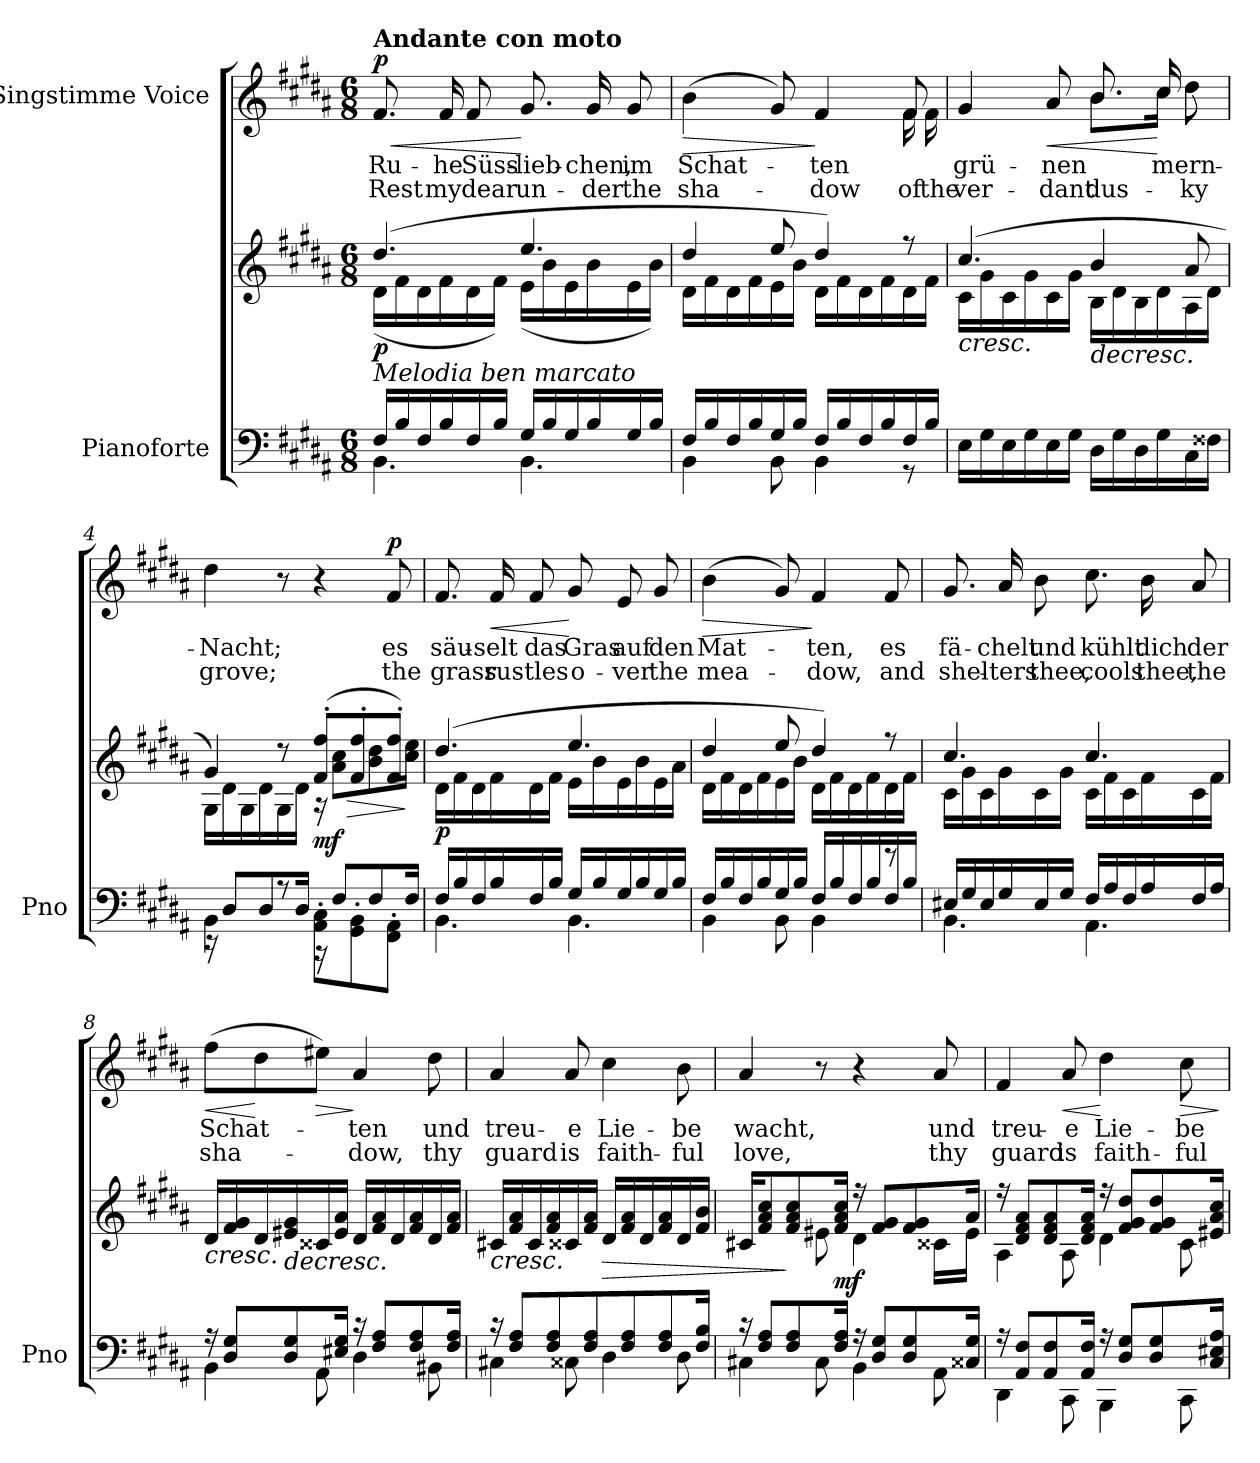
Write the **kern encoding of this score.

**kern	**kern	**dynam	**kern	**text	**text	**dynam
*part2	*part2	*part2	*part1	*part1	*part1	*part1
*staff3	*staff2	*staff2/3	*staff1	*staff1	*staff1	*staff1
*I"Pianoforte	*	*	*I"Singstimme Voice	*	*	*
*I'Pno	*	*	*	*	*	*
*clefF4	*clefG2	*	*clefG2	*	*	*
*k[f#c#g#d#a#]	*k[f#c#g#d#a#]	*	*k[f#c#g#d#a#]	*	*	*
*M6/8	*M6/8	*	*M6/8	*	*	*
=1	=1	=1	=1	=1	=1	=1
*^	*^	*	*	*	*	*
!	!	!	!	!	!LO:TX:a:B:t=Andante con moto	!	!	!
!	!	!LO:TX:b:i:t=Melodia ben marcato	!	!	!	!	!	!
!	!	!	!	!LO:DY:b	!	!LO:LY:b	!LO:LY:b	!LO:HP:b
!	!	!	!	!	!	!	!	!LO:DY:n=1:a
16F#/LL	4.BB\	(4.dd#/	(>16d#\LL	p	8.f#/	Ru-	Rest	< p
16B/	.	.	16f#\	.	.	.	.	.
16F#/	.	.	16d#\	.	.	.	.	.
!	!	!	!	!	!	!LO:LY:b	!LO:LY:b	!
16B/	.	.	16f#\	.	16f#/	-he	my	.
!	!	!	!	!	!	!LO:LY:b	!LO:LY:b	!
16F#/	.	.	16d#\	.	8f#/	Süss-	dear	.
16B/JJ	.	.	16f#\JJ)	.	.	.	.	.
!	!	!	!	!	!	!LO:LY:b	!LO:LY:b	!
16G#/LL	4.BB\	4.ee/	(>16e\LL	.	8.g#/	-lieb-	un-	[
16B/	.	.	16b\	.	.	.	.	.
16G#/	.	.	16e\	.	.	.	.	.
!	!	!	!	!	!	!LO:LY:b	!LO:LY:b	!
16B/	.	.	16b\	.	16g#/	-chen,	-der	.
!	!	!	!	!	!	!LO:LY:b	!LO:LY:b	!
16G#/	.	.	16e\	.	8g#/	im	the	.
16B/JJ	.	.	16b\JJ)	.	.	.	.	.
=2	=2	=2	=2	=2	=2	=2	=2	=2
!	!	!	!	!	!	!LO:LY:b	!LO:LY:b	!LO:HP:b
*	*	*	*	*	*^	*	*	*
16F#/LL	4BB\	4dd#/	16d#\LL	.	(4b\	4ryy	Schat-	sha-	>
16B/	.	.	16f#\	.	.	.	.	.	.
16F#/	.	.	16d#\	.	.	.	.	.	.
16B/	.	.	16f#\	.	.	.	.	.	.
16G#/	8BB\	8ee/	16e\	.	8g#/)	8ryy	.	.	.
16B/JJ	.	.	16b\JJ	.	.	.	.	.	.
!	!	!	!	!	!	!	!LO:LY:b	!LO:LY:b	!
16F#/LL	4BB\	4dd#/)	16d#\LL	.	4f#/	4ryy	-ten	-dow	]
16B/	.	.	16f#\	.	.	.	.	.	.
16F#/	.	.	16d#\	.	.	.	.	.	.
16B/	.	.	16f#\	.	.	.	.	.	.
!	!	!	!	!	!	!	!LO:LY:b	!	!
!	!	!	!	!	!	!	!	!LO:LY:b	!
16F#/	8r	8r	16d#\	.	8f#/	16f#\	.	of	.
!	!	!	!	!	!	!	!	!LO:LY:b	!
16B/JJ	.	.	16f#\JJ	.	.	16f#\	.	the	.
*v	*v	*	*	*	*	*	*	*	*
!!LO:LB:g=z	!!
=3	=3	=3	=3	=3	=3	=3	=3	=3
!	!	!	!LO:HP:b	!	!	!LO:LY:b	!LO:LY:b	!
16E\LL	(4.cc#/	16c#\LL	<	4g#/	4ryy	grü-	ver-	.
16G#\	.	16g#\	.	.	.	.	.	.
16E\	.	16c#\	.	.	.	.	.	.
16G#\	.	16g#\	.	.	.	.	.	.
!	!	!	!	!	!	!LO:LY:b	!LO:LY:b	!LO:HP:b
16E\	.	16c#\	.	8a#/	8ryy	-nen	-dant	<
16G#\JJ	.	16g#\JJ	.	.	.	.	.	.
!	!	!	!LO:HP:b	!	!	!LO:LY:b	!	!
!	!	!	!	!	!	!	!LO:LY:b	!
16D#\LL	4b/	16B\LL	>	8.b/	8.b\L	.	dus-	.
16G#\	.	16d#\	.	.	.	.	.	.
16D#\	.	16B\	.	.	.	.	.	.
!	!	!	!	!	!	!LO:LY:b	!	!
16G#\	.	16d#\	.	16cc#/	16cc#\Jk	-mern-	.	[
!	!	!	!	!	!	!LO:LY:b	!	!
!	!	!	!	!	!	!	!LO:LY:b	!
16C#\	8a#/	16A#\	.	8dd#\	8dd#	.	-ky	.
16F##X\JJ	.	16d#\JJ	[	.	.	.	.	.
*	*	*	*	*v	*v	*	*	*
!!LO:LB:g=z
=4	=4	=4	=4	=4	=4	=4	=4
*^	*	*	*	*	*	*	*
!	!	!	!	!	!	!LO:LY:b	!LO:LY:b	!
4BB\	16r	4g#/)	16G#\LL	.	4dd#\	Nacht;	grove;	.
.	8D#/L	.	16d#\	.	.	.	.	.
.	.	.	16G#\	.	.	.	.	.
.	8D#/	.	16d#\	.	.	.	.	.
8r	.	8r	16G#\	.	8r	.	.	.
.	16D#/Jk	.	16d#\JJ	.	.	.	.	.
!	!	!	!	!LO:HP:b	!	!	!	!
!	!	!	!	!LO:DY:n=1:b	!	!	!	!
8AA#\' 8C#\'L	16r	(8f#/' 8ff#/'L	16r	> mf	4r	.	.	.
.	8F#/L	.	8a#\ 8cc#\L	.	.	.	.	.
8GG#\' 8BB\'	.	8f#/' 8ff#/'	.	.	.	.	.	.
.	8F#/	.	8b\ 8dd#\	.	.	.	.	.
!	!	!	!	!	!	!LO:LY:b	!LO:LY:b	!LO:DY:a
8FF#\' 8AA#\'J	.	8f#/' 8ff#/'J)	.	.	8f#/	es	the	p
.	16F#/Jk	.	16cc#\ 16ee\Jk	]	.	.	.	.
=5	=5	=5	=5	=5	=5	=5	=5	=5
!	!	!	!	!LO:DY:b	!	!LO:LY:b	!LO:LY:b	!
4.BB\	16F#/LL	(4.dd#/	16d#\LL	p	8.f#/	säu-	grass	.
.	16B/	.	16f#\	.	.	.	.	.
.	16F#/	.	16d#\	.	.	.	.	.
!	!	!	!	!	!	!LO:LY:b	!LO:LY:b	!LO:HP:b
.	16B/	.	16f#\	.	16f#/	-selt	rus-	<
!	!	!	!	!	!	!LO:LY:b	!LO:LY:b	!
.	16F#/	.	16d#\	.	8f#/	das	-tles	.
.	16B/JJ	.	16f#\JJ	.	.	.	.	.
!	!	!	!	!	!	!LO:LY:b	!LO:LY:b	!
4.BB\	16G#/LL	4.ee/	16e\LL	.	8g#/	Gras	o-	[
.	16B/	.	16b\	.	.	.	.	.
!	!	!	!	!	!	!LO:LY:b	!LO:LY:b	!
.	16G#/	.	16e\	.	8e/	auf	-ver	.
.	16B/	.	16b\	.	.	.	.	.
!	!	!	!	!	!	!LO:LY:b	!LO:LY:b	!
.	16G#/	.	16e\	.	8g#/	den	the	.
.	16B/JJ	.	16a#\JJ	.	.	.	.	.
=6	=6	=6	=6	=6	=6	=6	=6	=6
!	!	!	!	!	!	!LO:LY:b	!LO:LY:b	!LO:HP:b
4BB\	16F#/LL	4dd#/	16d#\LL	.	(4b\	Mat-	mea-	>
.	16B/	.	16f#\	.	.	.	.	.
.	16F#/	.	16d#\	.	.	.	.	.
.	16B/	.	16f#\	.	.	.	.	.
8BB\	16G#/	8ee/	16e\	.	8g#/)	.	.	.
.	16B/JJ	.	16b\JJ	.	.	.	.	.
!	!	!	!	!	!	!LO:LY:b	!LO:LY:b	!
4BB\	16F#/LL	4dd#/)	16d#\LL	.	4f#/	-ten,	-dow,	]
.	16B/	.	16f#\	.	.	.	.	.
.	16F#/	.	16d#\	.	.	.	.	.
.	16B/	.	16f#\	.	.	.	.	.
!	!	!	!	!	!	!LO:LY:b	!LO:LY:b	!
8r	16F#/	8r	16d#\	.	8f#/	es	and	.
.	16B/JJ	.	16f#\JJ	.	.	.	.	.
!!LO:LB:g=z
=7	=7	=7	=7	=7	=7	=7	=7	=7
!	!	!	!	!	!	!LO:LY:b	!LO:LY:b	!
16E#X/LL	4.BB\	4.cc#/	16c#\LL	.	8.g#/	fä-	shel-	.
16G#/	.	.	16g#\	.	.	.	.	.
16E#/	.	.	16c#\	.	.	.	.	.
!	!	!	!	!	!	!LO:LY:b	!LO:LY:b	!
16G#/	.	.	16g#\	.	16a#/	-chelt	-ters	.
!	!	!	!	!	!	!LO:LY:b	!LO:LY:b	!
16E#/	.	.	16c#\	.	8b\	und	thee,	.
16G#/JJ	.	.	16g#\JJ	.	.	.	.	.
!	!	!	!	!	!	!LO:LY:b	!LO:LY:b	!
16F#/LL	4.AA#\	4.cc#/	16c#\LL	.	8.cc#\	kühlt	cools	.
16A#/	.	.	16f#\	.	.	.	.	.
16F#/	.	.	16c#\	.	.	.	.	.
!	!	!	!	!	!	!LO:LY:b	!LO:LY:b	!
16A#/	.	.	16f#\	.	16b\	dich	thee,	.
!	!	!	!	!	!	!LO:LY:b	!LO:LY:b	!
16F#/	.	.	16c#\	.	8a#/	der	the	.
16A#/JJ	.	.	16f#\JJ	.	.	.	.	.
=8	=8	=8	=8	=8	=8	=8	=8	=8
!	!	!	!	!LO:HP:b	!	!LO:LY:b	!LO:LY:b	!LO:HP:b
*	*	*v	*v	*	*	*	*	*
16r	4BB\	16d#/LL	<	(8ff#\L	Schat-	sha-	<
8D#/ 8G#/L	.	16f#/ 16g#/	.	.	.	.	.
.	.	16d#/	.	8dd#\	.	.	[
!	!	!	!LO:HP:n=1:b	!	!	!	!
8D#/ 8G#/	.	16e#X/ 16g#/	] >	.	.	.	.
!	!	!	!	!	!	!	!LO:HP:b
.	8AA#\	16c##X/	.	8ee#X\J)	.	.	>
16E#X/ 16G#/Jk	.	16e#/ 16a#/JJ	.	.	.	.	.
!	!	!	!	!	!LO:LY:b	!LO:LY:b	!
16r	4D#\	16d#/LL	[	4a#/	-ten	-dow,	]
8F#/ 8A#/L	.	16f#/ 16a#/	.	.	.	.	.
.	.	16d#/	.	.	.	.	.
8F#/ 8A#/	.	16f#/ 16a#/	.	.	.	.	.
!	!	!	!	!	!LO:LY:b	!LO:LY:b	!
.	8BB#X\	16d#/	.	8dd#\	und	thy	.
16F#/ 16A#/Jk	.	16f#/ 16a#/JJ	.	.	.	.	.
=9	=9	=9	=9	=9	=9	=9	=9
!	!	!	!LO:HP:b	!	!LO:LY:b	!LO:LY:b	!
16r	4C#X\	16c#X/LL	<	4a#/	treu-	guard	.
8F#/ 8A#/L	.	16f#/ 16a#/	.	.	.	.	.
.	.	16c#/	.	.	.	.	.
8F#/ 8A#/	.	16f#/ 16a#/	.	.	.	.	.
!	!	!	!	!	!LO:LY:b	!LO:LY:b	!
.	8C##X\	16c##X/	.	8a#/	-e	is	.
8F#/ 8A#/	.	16f#/ 16a#/JJ	]	.	.	.	.
!	!	!	!LO:HP:b	!	!LO:LY:b	!LO:LY:b	!
.	4D#\	16d#/LL	>	4cc#\	Lie-	faith-	.
8F#/ 8A#/	.	16f#/ 16a#/	.	.	.	.	.
.	.	16d#/	.	.	.	.	.
8F#/ 8A#/	.	16f#/ 16a#/	.	.	.	.	.
!	!	!	!	!	!LO:LY:b	!LO:LY:b	!
.	8D#\	16d#/	.	8b\	-be	-ful	.
16F#/ 16B/Jk	.	16f#/ 16b/JJ	[	.	.	.	.
!!LO:PB:g=z
=10	=10	=10	=10	=10	=10	=10	=10
*	*	*^	*	*	*	*	*
!	!	!	!	!	!	!LO:LY:b	!LO:LY:b	!
16r	4C#X\	16c#X/KL	4ryy	.	4a#/	wacht,	love,	.
8F#/ 8A#/L	.	8f#/ 8a#/ 8cc#/	.	.	.	.	.	.
8F#/ 8A#/	.	8f#/ 8a#/ 8cc#/	.	]	.	.	.	.
.	8C#\	.	8e#X\	.	8r	.	.	.
!	!	!	!	!LO:DY:b	!	!	!	!
16F#/ 16A#/Jk	.	16f#/ 16a#/ 16cc#/Jk	.	mf	.	.	.	.
16r	4BB\	16r	4d#\	.	4r	.	.	.
8D#/ 8G#/L	.	8f#/ 8g#/L	.	.	.	.	.	.
8D#/ 8G#/	.	8f#/ 8g#/	.	.	.	.	.	.
!	!	!	!	!	!	!LO:LY:b	!LO:LY:b	!
.	8AA#\	.	16c##X\LL	.	8a#/	und	thy	.
16C##X/ 16G#/Jk	.	16a#/Jk	16e#\JJ	.	.	.	.	.
=11	=11	=11	=11	=11	=11	=11	=11	=11
!	!	!	!	!	!	!LO:LY:b	!LO:LY:b	!
16r	4DD#\	16r	4A#\	.	4f#/	treu-	guard	.
8AA#/ 8F#/L	.	8d#/ 8f#/ 8a#/L	.	.	.	.	.	.
8AA#/ 8F#/	.	8d#/ 8f#/ 8a#/	.	.	.	.	.	.
!	!	!	!	!	!	!LO:LY:b	!LO:LY:b	!LO:HP:b
.	8CC#\	.	8A#\	.	8a#/	-e	is	<
16AA#/ 16F#/Jk	.	16d#/ 16f#/ 16a#/Jk	.	.	.	.	.	.
!	!	!	!	!	!	!LO:LY:b	!LO:LY:b	!
16r	4BBB\	16r	4d#\	.	4dd#\	Lie-	faith-	[
8D#/ 8G#/L	.	8f#/ 8g#/ 8dd#/L	.	.	.	.	.	.
8D#/ 8G#/	.	8f#/ 8g#/ 8dd#/	.	.	.	.	.	.
!	!	!	!	!	!	!LO:LY:b	!LO:LY:b	!LO:HP:b
.	8CC#\	.	8c#\	.	8cc#\	-be	-ful	>
16C#/ 16E#X/ 16A#/Jk	.	16e#X/ 16a#/ 16cc#/Jk	.	.	.	.	.	.
*v	*v	*	*	*	*	*	*	*
*	*v	*v	*	*	*	*	*
.	.	.	.	.	.	]
=	=	=	=	=	=	=
*-	*-	*-	*-	*-	*-	*-
